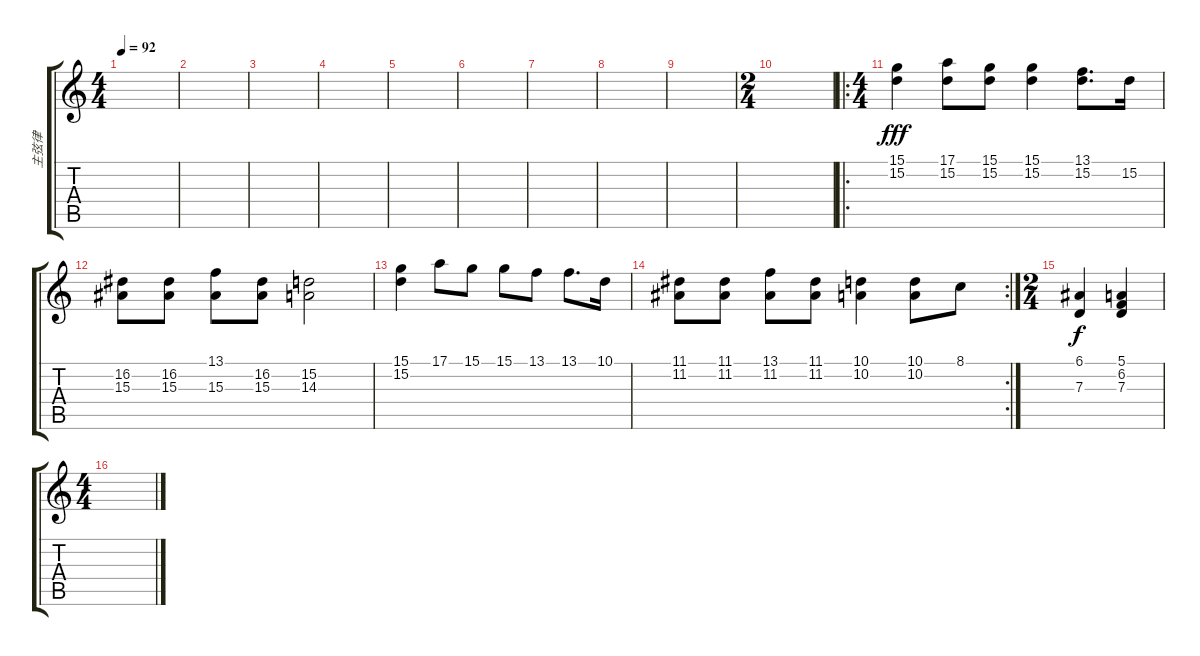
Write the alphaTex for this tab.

\track ("主弦律" "主弦律") {instrument harmonica}
\staff {score tabs}
\tuning (E4 B3 G3 D3 A2 E2) {hide}
\ts (4 4)
\tempo 92
\clef g2
\ks c
|
|
|
|
|
|
|
|
|
\ts (2 4)
|
\ro
\ts (4 4)
(15.1 15.2).4{dy fff} (17.1 15.2).8 (15.1 15.2).8 (15.1 15.2).4 (13.1 15.2).8{d} 15.2.16 |
(16.2 15.3).8 (16.2 15.3).8 (13.1 15.3).8 (16.2 15.3).8 (15.2 14.3).2 |
(15.1 15.2).4 17.1.8 15.1.8 15.1.8 13.1.8 13.1.8{d} 10.1.16 |
\rc 2
(11.1 11.2).8 (11.1 11.2).8 (13.1 11.2).8 (11.1 11.2).8 (10.1 10.2).4 (10.1 10.2).8 8.1.8 |
\ts (2 4)
(6.1 7.3).4{dy f} (5.1 6.2 7.3).4 |
\ts (4 4)
